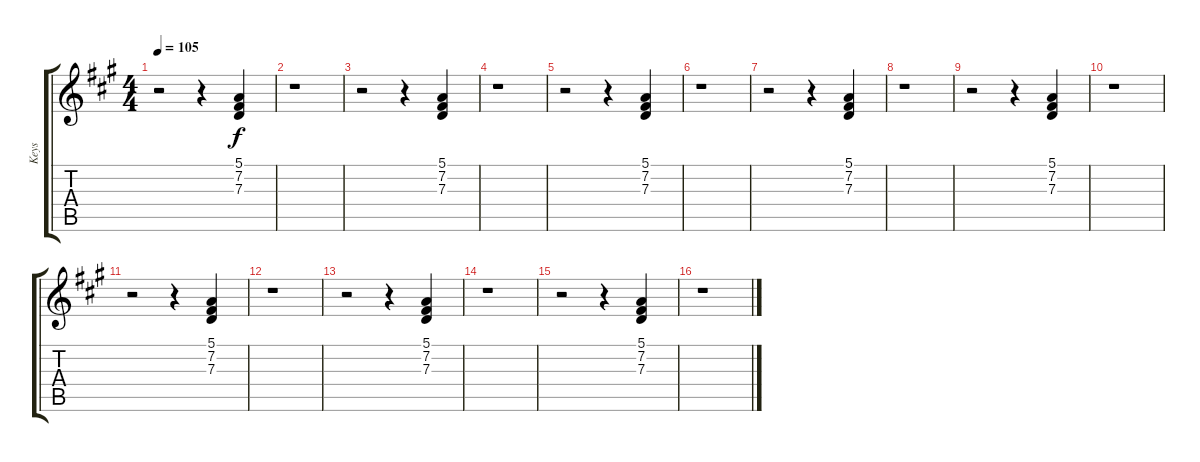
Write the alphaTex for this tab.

\track ("Keys" "Keys") {instrument drawbarorgan}
\staff {score tabs}
\tuning (E4 B3 G3 D3 A2 E2) {hide}
\ts (4 4)
\tempo 105
\clef g2
\ks a
r.2{dy f} r.4 (5.1 7.2 7.3).4 |
r.1 |
r.2 r.4 (5.1 7.2 7.3).4 |
r.1 |
r.2 r.4 (5.1 7.2 7.3).4 |
r.1 |
r.2 r.4 (5.1 7.2 7.3).4 |
r.1 |
r.2 r.4 (5.1 7.2 7.3).4 |
r.1 |
r.2 r.4 (5.1 7.2 7.3).4 |
r.1 |
r.2 r.4 (5.1 7.2 7.3).4 |
r.1 |
r.2 r.4 (5.1 7.2 7.3).4 |
r.1
